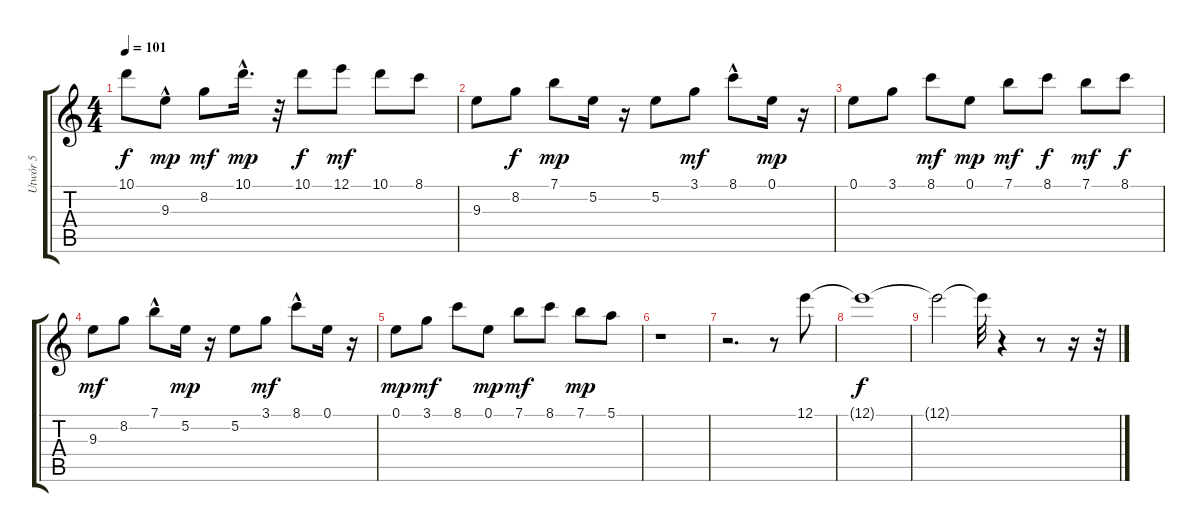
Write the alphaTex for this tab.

\track ("Utwór 5" "Utwór 5") {instrument overdrivenguitar}
\staff {score tabs}
\tuning (E4 B3 G3 D3 A2 E2) {hide}
\ts (4 4)
\tempo 101
\clef g2
\ks c
10.1.8{dy f} 9.3{hac}.8{dy mp} 8.2.8{dy mf} 10.1{hac}.16{d dy mp} r.32 10.1.8{dy f} 12.1.8{dy mf} 10.1.8 8.1.8 |
9.3.8 8.2.8{dy f} 7.1.8{dy mp} 5.2.16 r.16 5.2.8 3.1.8{dy mf} 8.1{hac}.8 0.1.16{dy mp} r.16 |
0.1.8 3.1.8 8.1.8{dy mf} 0.1.8{dy mp} 7.1.8{dy mf} 8.1.8{dy f} 7.1.8{dy mf} 8.1.8{dy f} |
9.3.8{dy mf} 8.2.8 7.1{hac}.8 5.2.16{dy mp} r.16 5.2.8 3.1.8{dy mf} 8.1{hac}.8 0.1.16 r.16 |
0.1.8{dy mp} 3.1.8{dy mf} 8.1.8 0.1.8{dy mp} 7.1.8{dy mf} 8.1.8 7.1.8{dy mp} 5.1.8 |
r.1 |
r.2{d} r.8 12.1.8 |
12.1{t}.1{dy f} |
12.1{t}.2 12.1{t}.32 r.4 r.8 r.16 r.32
